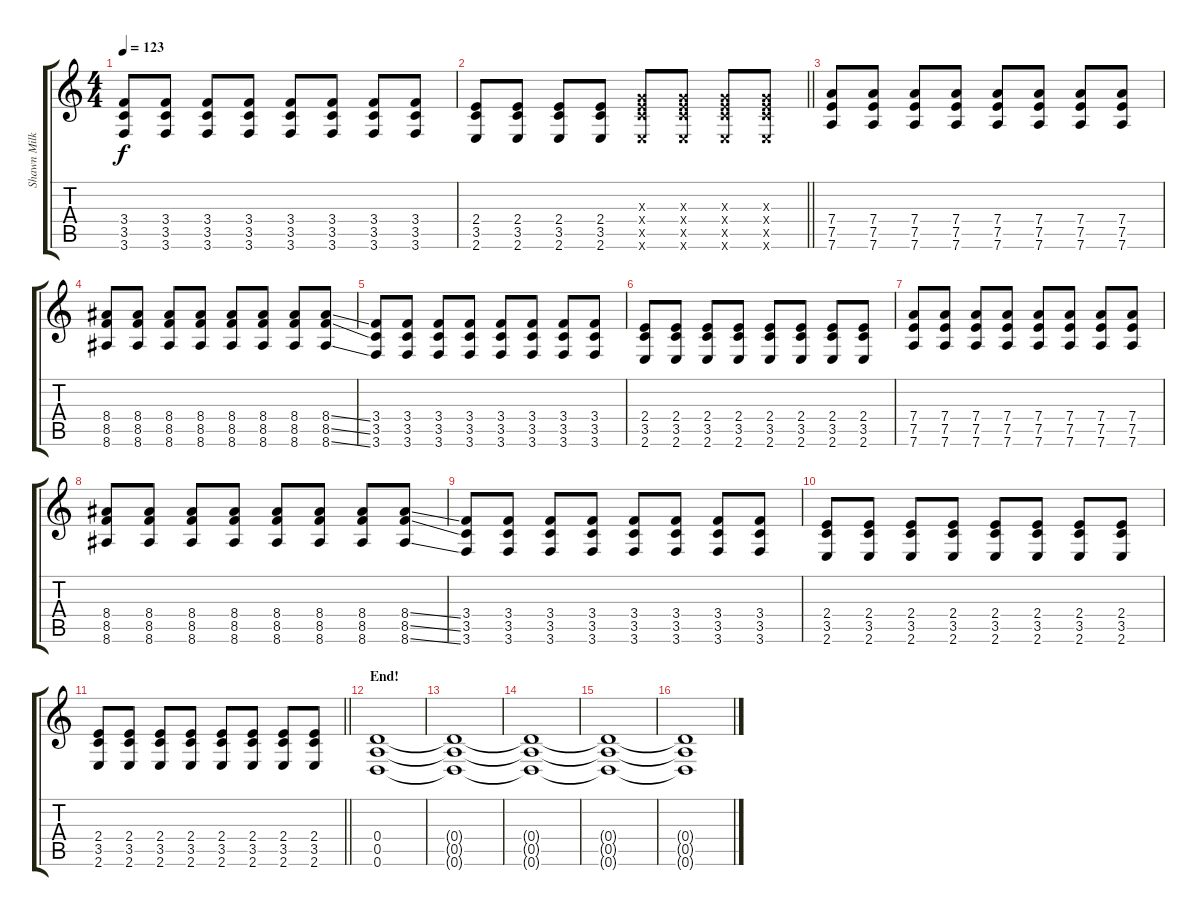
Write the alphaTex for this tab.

\track ("Shawn Milke [Guitar]" "Shawn Milk") {instrument distortionguitar}
\staff {score tabs}
\tuning (E4 B3 G3 D3 A2 D2) {hide}
\ts (4 4)
\tempo 123
\clef g2
\ks c
(3.4 3.5 3.6).8{dy f} (3.4 3.5 3.6).8 (3.4 3.5 3.6).8 (3.4 3.5 3.6).8 (3.4 3.5 3.6).8 (3.4 3.5 3.6).8 (3.4 3.5 3.6).8 (3.4 3.5 3.6).8 |
\barLineRight lightlight
(2.4 3.5 2.6).8 (2.4 3.5 2.6).8 (2.4 3.5 2.6).8 (2.4 3.5 2.6).8 (0.3{x} 2.4{x} 3.5{x} 2.6{x}).8 (0.3{x} 2.4{x} 3.5{x} 2.6{x}).8 (0.3{x} 2.4{x} 3.5{x} 2.6{x}).8 (0.3{x} 2.4{x} 3.5{x} 2.6{x}).8 |
(7.4 7.5 7.6).8 (7.4 7.5 7.6).8 (7.4 7.5 7.6).8 (7.4 7.5 7.6).8 (7.4 7.5 7.6).8 (7.4 7.5 7.6).8 (7.4 7.5 7.6).8 (7.4 7.5 7.6).8 |
(8.4 8.5 8.6).8 (8.4 8.5 8.6).8 (8.4 8.5 8.6).8 (8.4 8.5 8.6).8 (8.4 8.5 8.6).8 (8.4 8.5 8.6).8 (8.4 8.5 8.6).8 (8.4{ss} 8.5{ss} 8.6{ss}).8 |
(3.4 3.5 3.6).8 (3.4 3.5 3.6).8 (3.4 3.5 3.6).8 (3.4 3.5 3.6).8 (3.4 3.5 3.6).8 (3.4 3.5 3.6).8 (3.4 3.5 3.6).8 (3.4 3.5 3.6).8 |
(2.4 3.5 2.6).8 (2.4 3.5 2.6).8 (2.4 3.5 2.6).8 (2.4 3.5 2.6).8 (2.4 3.5 2.6).8 (2.4 3.5 2.6).8 (2.4 3.5 2.6).8 (2.4 3.5 2.6).8 |
(7.4 7.5 7.6).8 (7.4 7.5 7.6).8 (7.4 7.5 7.6).8 (7.4 7.5 7.6).8 (7.4 7.5 7.6).8 (7.4 7.5 7.6).8 (7.4 7.5 7.6).8 (7.4 7.5 7.6).8 |
(8.4 8.5 8.6).8 (8.4 8.5 8.6).8 (8.4 8.5 8.6).8 (8.4 8.5 8.6).8 (8.4 8.5 8.6).8 (8.4 8.5 8.6).8 (8.4 8.5 8.6).8 (8.4{ss} 8.5{ss} 8.6{ss}).8 |
(3.4 3.5 3.6).8 (3.4 3.5 3.6).8 (3.4 3.5 3.6).8 (3.4 3.5 3.6).8 (3.4 3.5 3.6).8 (3.4 3.5 3.6).8 (3.4 3.5 3.6).8 (3.4 3.5 3.6).8 |
(2.4 3.5 2.6).8 (2.4 3.5 2.6).8 (2.4 3.5 2.6).8 (2.4 3.5 2.6).8 (2.4 3.5 2.6).8 (2.4 3.5 2.6).8 (2.4 3.5 2.6).8 (2.4 3.5 2.6).8 |
\barLineRight lightlight
(2.4 3.5 2.6).8 (2.4 3.5 2.6).8 (2.4 3.5 2.6).8 (2.4 3.5 2.6).8 (2.4 3.5 2.6).8 (2.4 3.5 2.6).8 (2.4 3.5 2.6).8 (2.4 3.5 2.6).8 |
\section ("" "End!")
(0.4 0.5 0.6).1 |
(0.4{t} 0.5{t} 0.6{t}).1{volume 4} |
(0.4{t} 0.5{t} 0.6{t}).1 |
(0.4{t} 0.5{t} 0.6{t}).1 |
(0.4{t} 0.5{t} 0.6{t}).1
